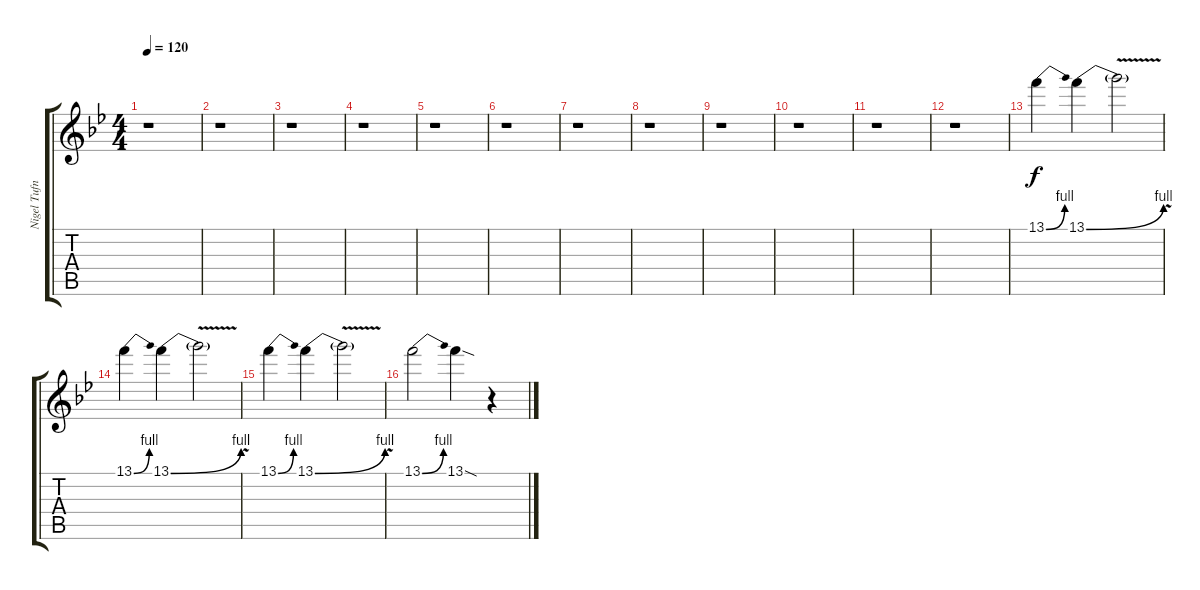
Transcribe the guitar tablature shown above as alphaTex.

\track ("Nigel Tufnel" "Nigel Tufn") {instrument distortionguitar}
\staff {score tabs}
\tuning (E4 B3 G3 D3 A2 E2) {hide}
\ts (4 4)
\tempo 120
\clef g2
\ks bb
r.1{dy f} |
r.1 |
r.1 |
r.1 |
r.1 |
r.1 |
r.1 |
r.1 |
r.1 |
r.1 |
r.1 |
r.1 |
13.1{be (bend 0 0 60 4)}.4 13.1{be (bend 0 0 60 4)}.4 13.1{v t}.2 |
13.1{be (bend 0 0 60 4)}.4 13.1{be (bend 0 0 60 4)}.4 13.1{v t}.2 |
13.1{be (bend 0 0 60 4)}.4 13.1{be (bend 0 0 60 4)}.4 13.1{v t}.2 |
13.1{be (bend 0 0 60 4)}.2 13.1{sod}.4 r.4
